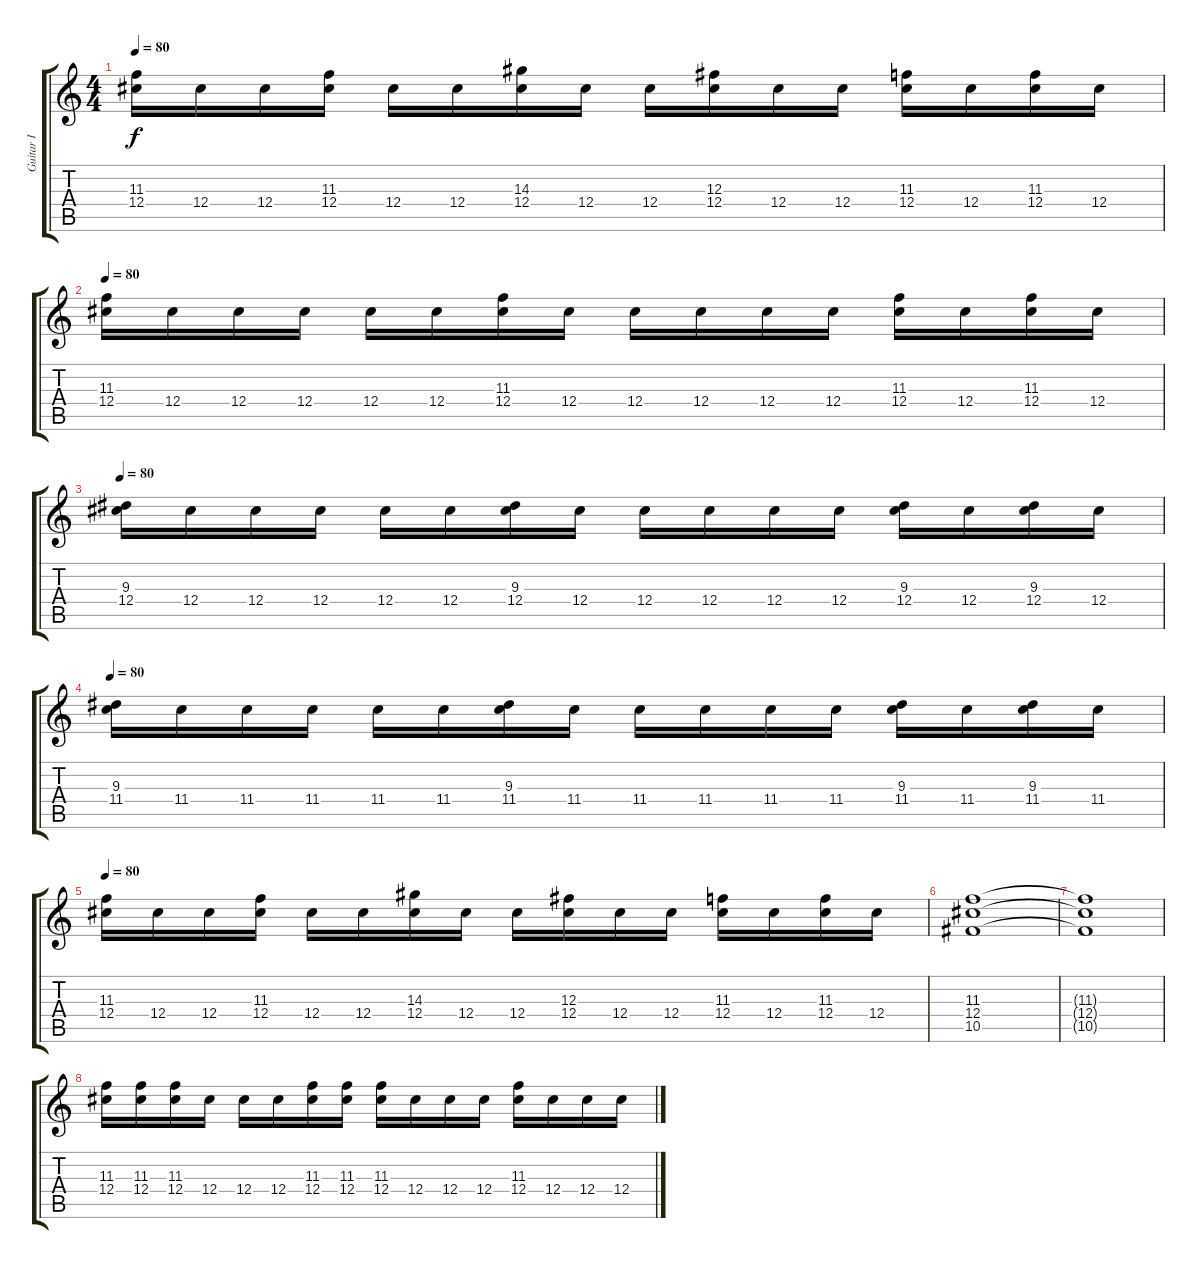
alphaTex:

\track ("Guitar I" "Guitar I") {instrument distortionguitar}
\staff {score tabs}
\tuning (Eb4 Bb3 Gb3 Db3 Ab2 Db2) {hide}
\ts (4 4)
\tempo 80
\clef g2
\ks c
(11.3 12.4).16{dy f} 12.4.16 12.4.16 (11.3 12.4).16 12.4.16 12.4.16 (14.3 12.4).16 12.4.16 12.4.16 (12.3 12.4).16 12.4.16 12.4.16 (11.3 12.4).16 12.4.16 (11.3 12.4).16 12.4.16 |
\tempo 80
(11.3 12.4).16 12.4.16 12.4.16 12.4.16 12.4.16 12.4.16 (11.3 12.4).16 12.4.16 12.4.16 12.4.16 12.4.16 12.4.16 (11.3 12.4).16 12.4.16 (11.3 12.4).16 12.4.16 |
\tempo 80
(9.3 12.4).16 12.4.16 12.4.16 12.4.16 12.4.16 12.4.16 (9.3 12.4).16 12.4.16 12.4.16 12.4.16 12.4.16 12.4.16 (9.3 12.4).16 12.4.16 (9.3 12.4).16 12.4.16 |
\tempo 80
(9.3 11.4).16 11.4.16 11.4.16 11.4.16 11.4.16 11.4.16 (9.3 11.4).16 11.4.16 11.4.16 11.4.16 11.4.16 11.4.16 (9.3 11.4).16 11.4.16 (9.3 11.4).16 11.4.16 |
\tempo 80
(11.3 12.4).16 12.4.16 12.4.16 (11.3 12.4).16 12.4.16 12.4.16 (14.3 12.4).16 12.4.16 12.4.16 (12.3 12.4).16 12.4.16 12.4.16 (11.3 12.4).16 12.4.16 (11.3 12.4).16 12.4.16 |
(11.3 12.4 10.5).1 |
(11.3{t} 12.4{t} 10.5{t}).1 |
(11.3 12.4).16 (11.3 12.4).16 (11.3 12.4).16 12.4.16 12.4.16 12.4.16 (11.3 12.4).16 (11.3 12.4).16 (11.3 12.4).16 12.4.16 12.4.16 12.4.16 (11.3 12.4).16 12.4.16 12.4.16 12.4.16
